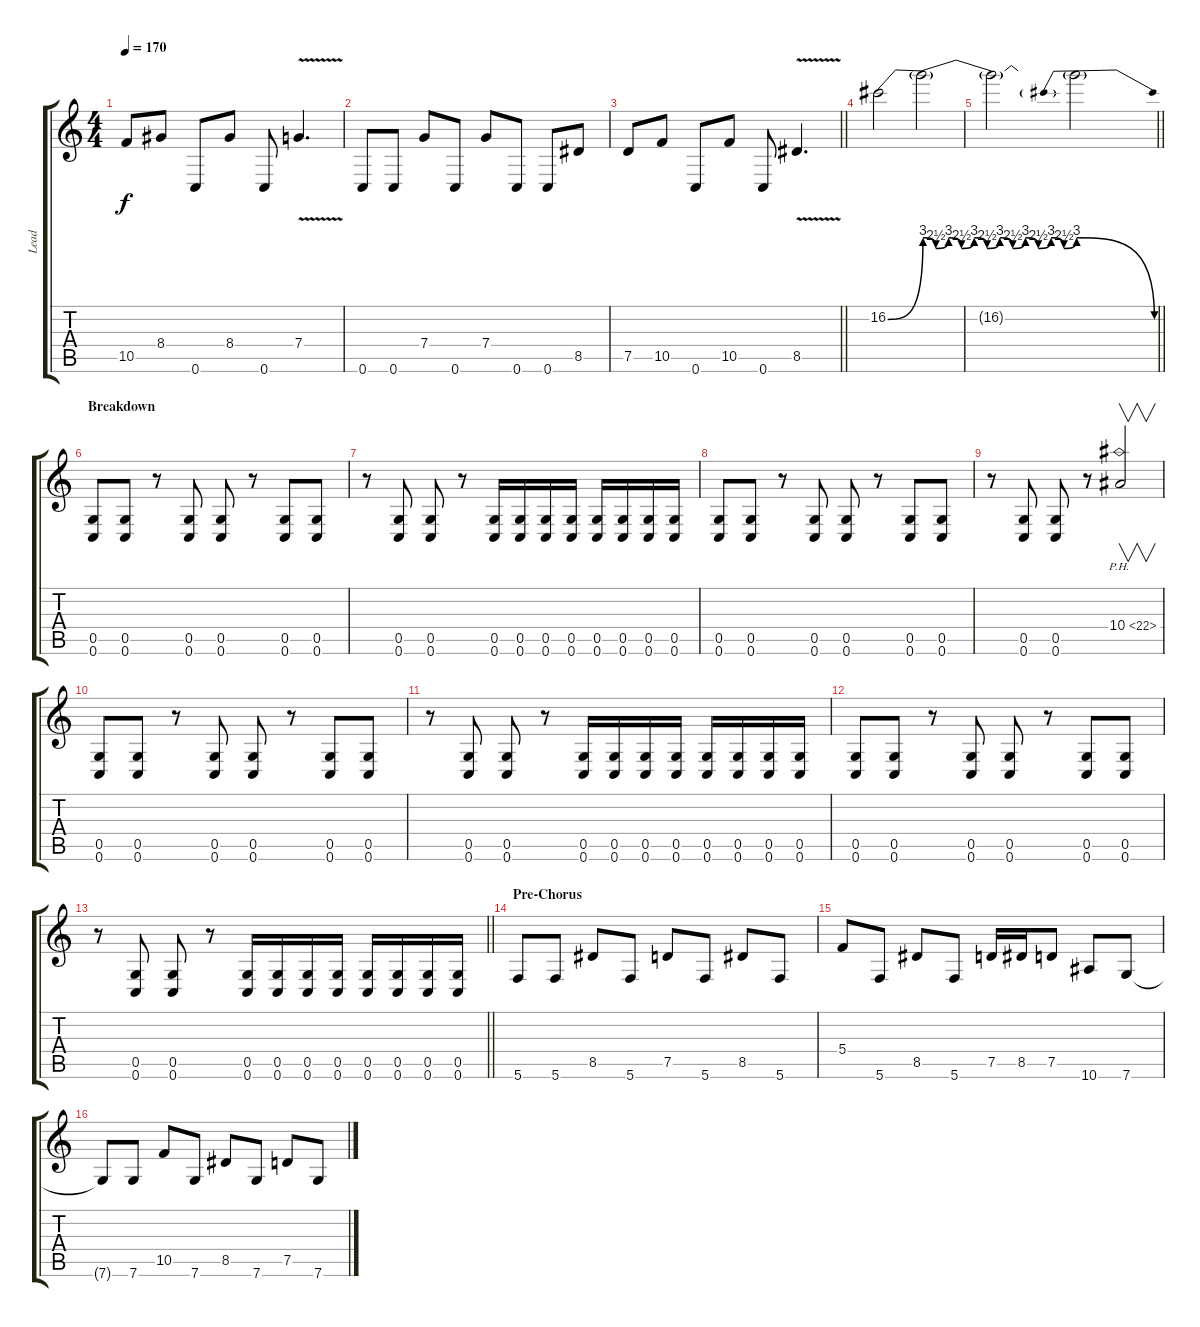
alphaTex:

\track ("Lead" "Lead") {instrument distortionguitar}
\staff {score tabs}
\tuning (D4 A3 F3 C3 G2 C2) {hide}
\ts (4 4)
\tempo 170
\clef g2
\ks c
10.5.8{dy f} 8.4.8 0.6.8 8.4.8 0.6.8 7.4{v}.4{d} |
0.6.8 0.6.8 7.4.8 0.6.8 7.4.8 0.6.8 0.6.8 8.5.8 |
\barLineRight lightlight
7.5.8 10.5.8 0.6.8 10.5.8 0.6.8 8.5{v}.4{d} |
16.2{be (bend 0 0 60 12)}.2 16.2{be (custom 0 12 5 10 10 12 15 10 20 12 25 10 30 12 35 10 40 12 45 10 50 12 55 10 60 12) t}.2 |
\barLineRight lightlight
16.2{t}.2 16.2{be (prebendrelease 0 12 60 0) t}.2 |
\section ("" "Breakdown")
(0.5 0.6).8 (0.5 0.6).8 r.8 (0.5 0.6).8 (0.5 0.6).8 r.8 (0.5 0.6).8 (0.5 0.6).8 |
r.8 (0.5 0.6).8 (0.5 0.6).8 r.8 (0.5 0.6).16 (0.5 0.6).16 (0.5 0.6).16 (0.5 0.6).16 (0.5 0.6).16 (0.5 0.6).16 (0.5 0.6).16 (0.5 0.6).16 |
(0.5 0.6).8 (0.5 0.6).8 r.8 (0.5 0.6).8 (0.5 0.6).8 r.8 (0.5 0.6).8 (0.5 0.6).8 |
r.8 (0.5 0.6).8 (0.5 0.6).8 r.8 10.4{ph 12}.2{v} |
(0.5 0.6).8 (0.5 0.6).8 r.8 (0.5 0.6).8 (0.5 0.6).8 r.8 (0.5 0.6).8 (0.5 0.6).8 |
r.8 (0.5 0.6).8 (0.5 0.6).8 r.8 (0.5 0.6).16 (0.5 0.6).16 (0.5 0.6).16 (0.5 0.6).16 (0.5 0.6).16 (0.5 0.6).16 (0.5 0.6).16 (0.5 0.6).16 |
(0.5 0.6).8 (0.5 0.6).8 r.8 (0.5 0.6).8 (0.5 0.6).8 r.8 (0.5 0.6).8 (0.5 0.6).8 |
\barLineRight lightlight
r.8 (0.5 0.6).8 (0.5 0.6).8 r.8 (0.5 0.6).16 (0.5 0.6).16 (0.5 0.6).16 (0.5 0.6).16 (0.5 0.6).16 (0.5 0.6).16 (0.5 0.6).16 (0.5 0.6).16 |
\section ("" "Pre-Chorus")
5.6.8 5.6.8 8.5.8 5.6.8 7.5.8 5.6.8 8.5.8 5.6.8 |
5.4.8 5.6.8 8.5.8 5.6.8 7.5.16 8.5.16 7.5.8 10.6.8 7.6.8 |
7.6{t}.8 7.6.8 10.5.8 7.6.8 8.5.8 7.6.8 7.5.8 7.6.8
